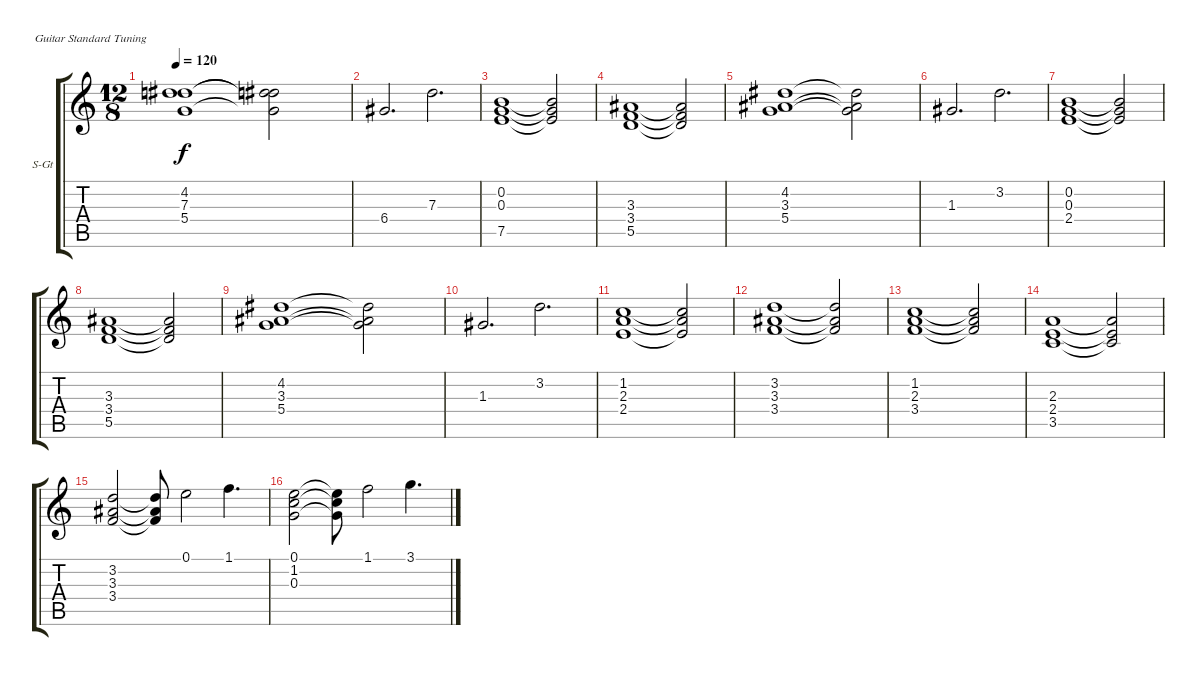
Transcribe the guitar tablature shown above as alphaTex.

\bracketExtendMode groupsimilarinstruments
\firstSystemTrackNameOrientation horizontal
\otherSystemsTrackNameOrientation horizontal
\track ("Piano" "S-Gt") {instrument honkytonkpiano}
\staff {score tabs}
\tuning (E4 B3 G3 D3 A2 E2)
\displaytranspose 12
\ts (12 8)
\tempo 120
\clef g2
\ks c
(4.2 7.3 5.4).1{dy f instrument honkytonkpiano} (4.2{t} 7.3{t} 5.4{t}).2 |
6.4.2{d} 7.3.2{d} |
(0.2 0.3 7.5).1 (0.2{t} 0.3{t} 7.5{t}).2 |
(3.3 3.4 5.5).1 (3.3{t} 3.4{t} 5.5{t}).2 |
(4.2 3.3 5.4).1 (4.2{t} 3.3{t} 5.4{t}).2 |
1.3.2{d} 3.2.2{d} |
(0.2 0.3 2.4).1 (0.2{t} 0.3{t} 2.4{t}).2 |
(3.3 3.4 5.5).1 (3.3{t} 3.4{t} 5.5{t}).2 |
(4.2 3.3 5.4).1 (4.2{t} 3.3{t} 5.4{t}).2 |
1.3.2{d} 3.2.2{d} |
(1.2 2.3 2.4).1 (1.2{t} 2.3{t} 2.4{t}).2 |
(3.2 3.3 3.4).1 (3.2{t} 3.3{t} 3.4{t}).2 |
(1.2 2.3 3.4).1 (1.2{t} 2.3{t} 3.4{t}).2 |
(2.3 2.4 3.5).1 (2.3{t} 2.4{t} 3.5{t}).2 |
(3.2 3.3 3.4).2 (3.2{t} 3.3{t} 3.4{t}).8 0.1.2 1.1.4{d} |
(0.1 1.2 0.3).2 (0.1{t} 1.2{t} 0.3{t}).8 1.1.2 3.1.4{d}
